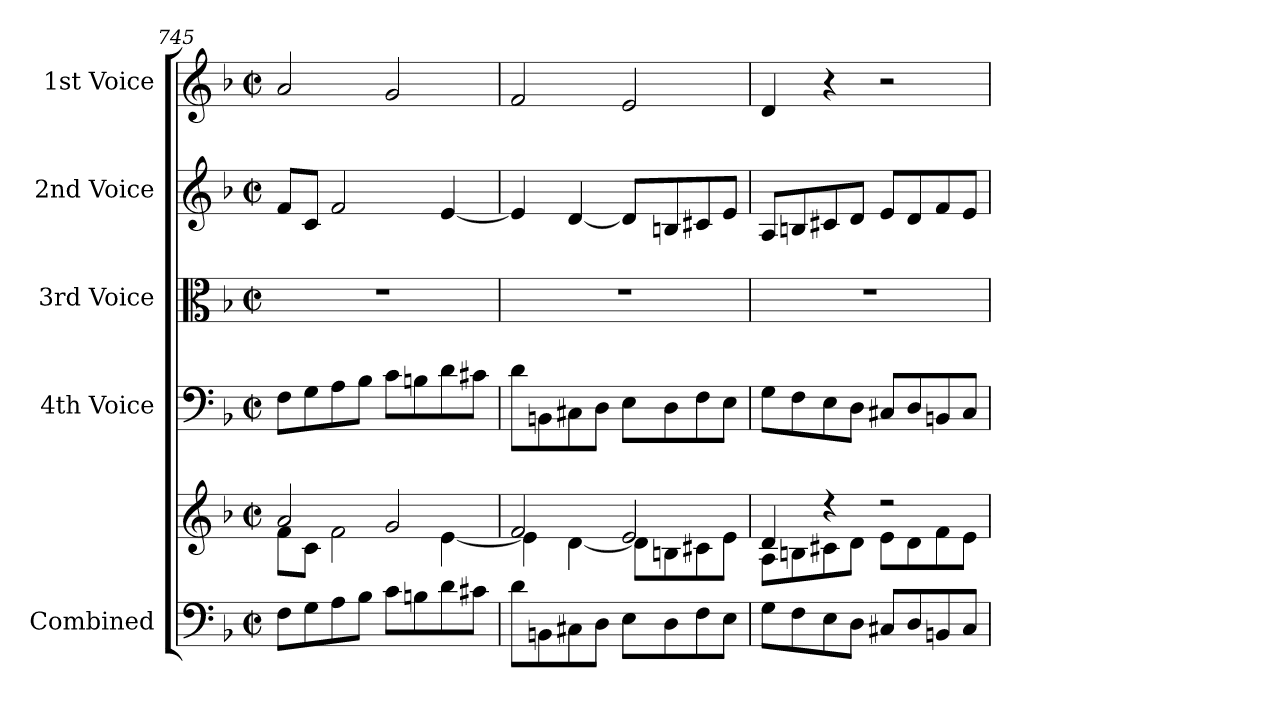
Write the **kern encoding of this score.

**kern	**kern	**kern	**kern	**kern	**kern
*part5	*part5	*part4	*part3	*part2	*part1
*staff6	*staff5	*staff4	*staff3	*staff2	*staff1
*I"Combined	*	*I"4th Voice	*I"3rd Voice	*I"2nd Voice	*I"1st Voice
*clefF4	*clefG2	*clefF4	*clefC3	*clefG2	*clefG2
*k[b-]	*k[b-]	*k[b-]	*k[b-]	*k[b-]	*k[b-]
*M2/2	*M2/2	*M2/2	*M2/2	*M2/2	*M2/2
*met(c|)	*met(c|)	*met(c|)	*met(c|)	*met(c|)	*met(c|)
=745	=745	=745	=745	=745	=745
*	*^	*	*	*	*
8F\L	2a/	8f\L	8F\L	1r	8f/L	2a/
8G\	.	8c\J	8G\	.	8c/J	.
8A\	.	2f\	8A\	.	2f/	.
8B-\J	.	.	8B-\J	.	.	.
8c\L	2g/	.	8c\L	.	.	2g/
8Bn\	.	.	8Bn\	.	.	.
8d\	.	[4e\	8d\	.	[4e/	.
8c#X\J	.	.	8c#X\J	.	.	.
=746	=746	=746	=746	=746	=746	=746
8d\L	2f/	4e\]	8d\L	1r	4e/]	2f/
8BBn\	.	.	8BBn\	.	.	.
8C#X\	.	[4d\	8C#X\	.	[4d/	.
8D\J	.	.	8D\J	.	.	.
8E\L	2e/	8d\L]	8E\L	.	8d/L]	2e/
8D\	.	8Bn\	8D\	.	8Bn/	.
8F\	.	8c#X\	8F\	.	8c#X/	.
8E\J	.	8e\J	8E\J	.	8e/J	.
=747	=747	=747	=747	=747	=747	=747
8G\L	4d/	8A\L	8G\L	1r	8A/L	4d/
8F\	.	8Bn\	8F\	.	8Bn/	.
8E\	4r	8c#X\	8E\	.	8c#X/	4r
8D\J	.	8d\J	8D\J	.	8d/J	.
8C#X/L	2r	8e\L	8C#X/L	.	8e/L	2r
8D/	.	8d\	8D/	.	8d/	.
8BBn/	.	8f\	8BBn/	.	8f/	.
8C#/J	.	8e\J	8C#/J	.	8e/J	.
*	*v	*v	*	*	*	*
=	=	=	=	=	=
*-	*-	*-	*-	*-	*-
